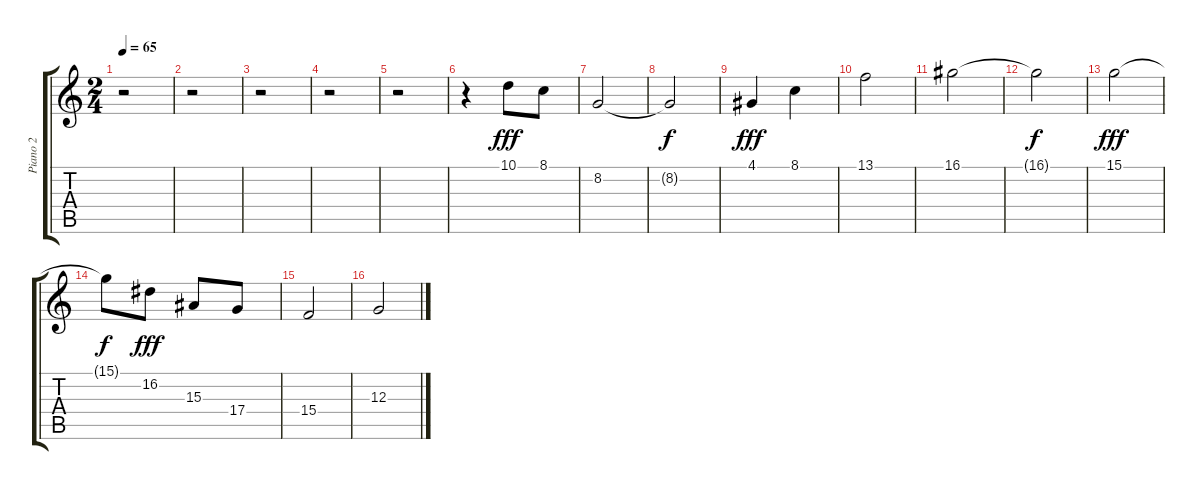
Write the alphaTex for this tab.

\track ("Piano 2" "Piano 2") {instrument stringensemble1}
\staff {score tabs}
\tuning (E4 B3 G3 D3 A2 E2) {hide}
\ts (2 4)
\tempo 65
\clef g2
\ks c
r.2{dy fff} |
r.2 |
r.2 |
r.2 |
r.2 |
r.4 10.1.8 8.1.8 |
8.2.2 |
8.2{t}.2{dy f} |
4.1.4{dy fff} 8.1.4 |
13.1.2 |
16.1.2 |
16.1{t}.2{dy f} |
15.1.2{dy fff} |
15.1{t}.8{dy f} 16.2.8{dy fff} 15.3.8 17.4.8 |
15.4.2 |
12.3.2
